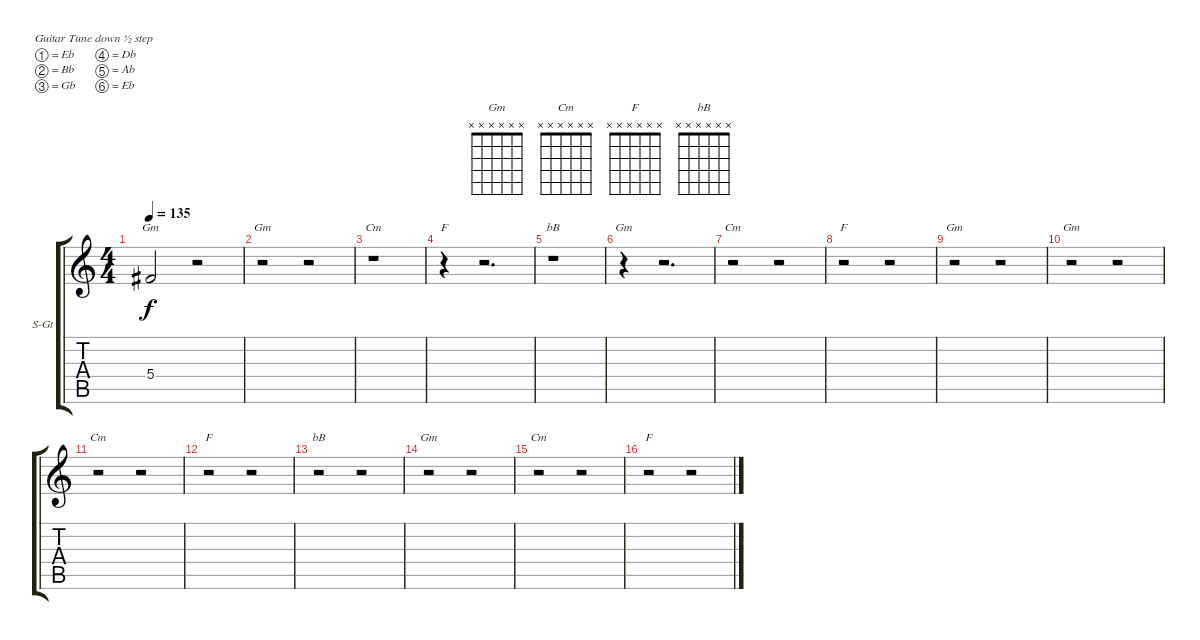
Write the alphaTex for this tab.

\bracketExtendMode groupsimilarinstruments
\firstSystemTrackNameOrientation horizontal
\otherSystemsTrackNameOrientation horizontal
\track ("Ö÷Òô¼ªËû" "S-Gt") {instrument acousticguitarsteel}
\staff {score tabs}
\tuning (Eb4 Bb3 Gb3 Db3 Ab2 Eb2)
\chord ("Gm" x x x 4 x x)
\chord ("Gm" x x x x x x)
\chord ("Cm" x x x x x x)
\chord ("F" x x x x x x)
\chord ("bB" x x x x x x)
\ts (4 4)
\tempo 135
\clef g2
\ks c
5.4.2{ch "Gm" dy f} r.2 |
r.2{ch "Gm"} r.2 |
r.1{ch "Cm"} |
r.4{ch "F"} r.2{d} |
r.1{ch "bB"} |
r.4{ch "Gm"} r.2{d} |
r.2{ch "Cm"} r.2 |
r.2{ch "F"} r.2 |
r.2{ch "Gm"} r.2 |
r.2{ch "Gm"} r.2 |
r.2{ch "Cm"} r.2 |
r.2{ch "F"} r.2 |
r.2{ch "bB"} r.2 |
r.2{ch "Gm"} r.2 |
r.2{ch "Cm"} r.2 |
r.2{ch "F"} r.2
